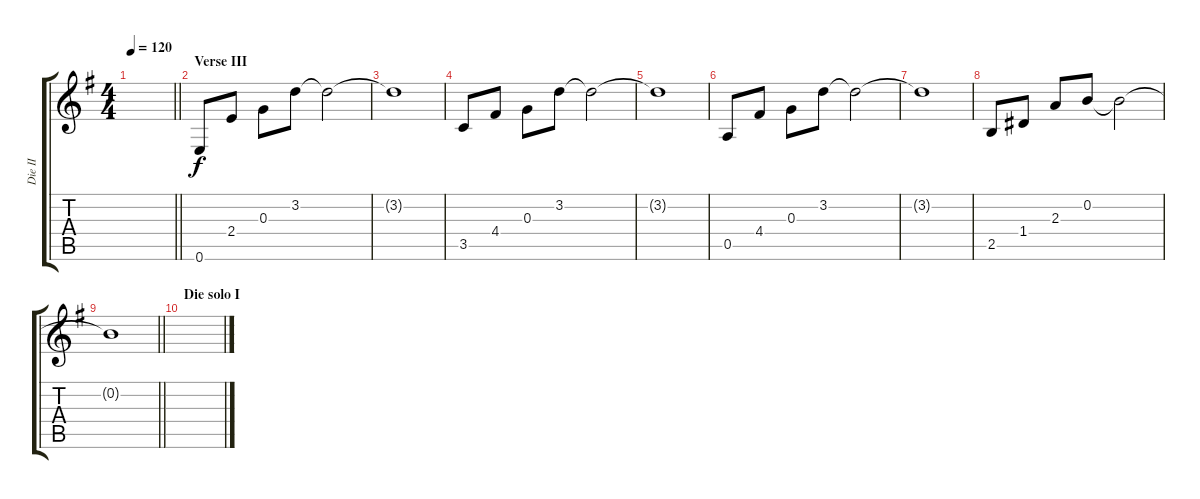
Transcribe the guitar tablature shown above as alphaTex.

\track ("Die II" "Die II") {instrument acousticguitarsteel}
\staff {score tabs}
\tuning (E4 B3 G3 D3 A2 E2) {hide}
\ts (4 4)
\tempo 120
\clef g2
\barLineRight lightlight
\ks g
|
\section ("" "Verse III")
0.6.8{volume 14 instrument electricguitarclean} 2.4.8 0.3.8 3.2.8 3.2{t}.2 |
3.2{t}.1 |
3.5.8 4.4.8 0.3.8 3.2.8 3.2{t}.2 |
3.2{t}.1 |
0.5.8 4.4.8 0.3.8 3.2.8 3.2{t}.2 |
3.2{t}.1 |
2.5.8 1.4.8 2.3.8 0.2.8 0.2{t}.2 |
\barLineRight lightlight
0.2{t}.1 |
\section ("" "Die solo I")
